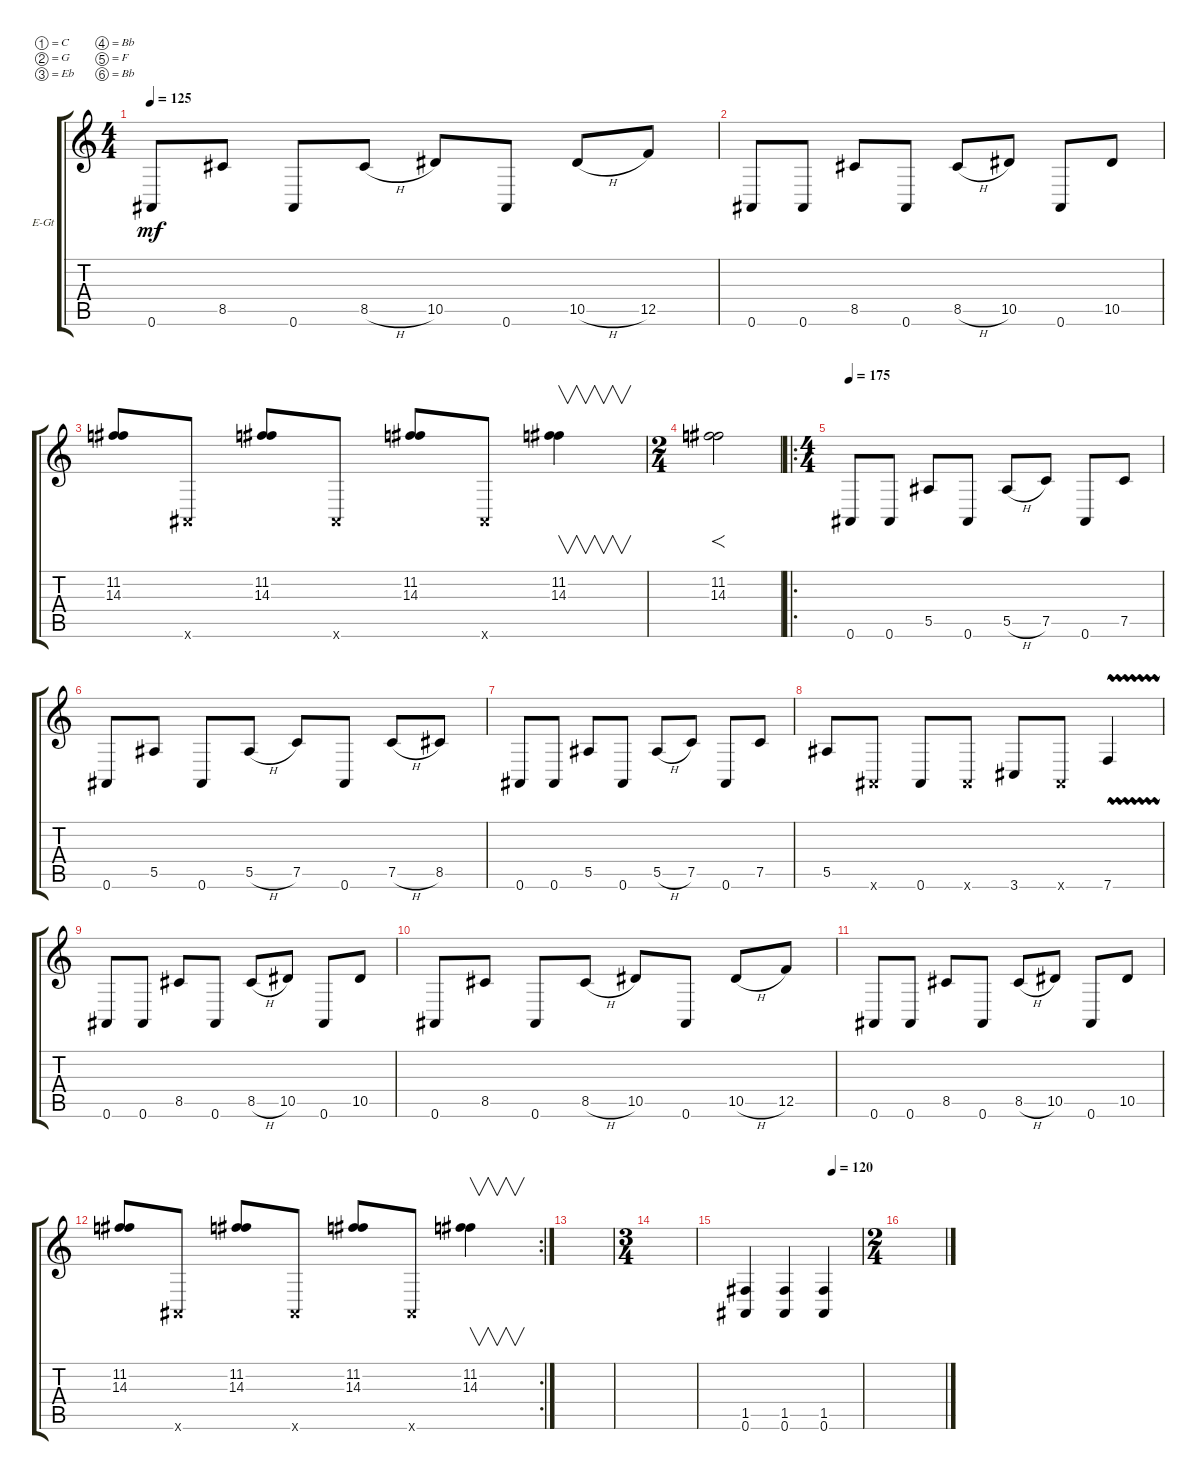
\bracketExtendMode groupsimilarinstruments
\firstSystemTrackNameOrientation horizontal
\otherSystemsTrackNameOrientation horizontal
\track ("Electric Guitar 2" "E-Gt") {solo instrument distortionguitar}
\staff {score tabs}
\tuning (C4 G3 Eb3 Bb2 F2 Bb1)
\ts (4 4)
\tempo 125
\clef g2
\ks c
0.6.8{dy mf} 8.5.8 0.6.8 8.5{h}.8 10.5.8 0.6.8 10.5{h}.8 12.5.8 |
0.6.8 0.6.8 8.5.8 0.6.8 8.5{h}.8 10.5.8 0.6.8 10.5.8 |
(11.2 14.3).8 0.6{x}.8 (11.2 14.3).8 0.6{x}.8 (11.2 14.3).8 0.6{x}.8 (11.2 14.3).4{v} |
\ts (2 4)
(11.2 14.3).2{f} |
\ro
\ts (4 4)
\tempo 175
0.6.8 0.6.8 5.5.8 0.6.8 5.5{h}.8 7.5.8 0.6.8 7.5.8 |
0.6.8 5.5.8 0.6.8 5.5{h}.8 7.5.8 0.6.8 7.5{h}.8 8.5.8 |
0.6.8 0.6.8 5.5.8 0.6.8 5.5{h}.8 7.5.8 0.6.8 7.5.8 |
5.5.8 0.6{x}.8 0.6.8 0.6{x}.8 3.6.8 0.6{x}.8 7.6{vw}.4 |
0.6.8 0.6.8 8.5.8 0.6.8 8.5{h}.8 10.5.8 0.6.8 10.5.8 |
0.6.8 8.5.8 0.6.8 8.5{h}.8 10.5.8 0.6.8 10.5{h}.8 12.5.8 |
0.6.8 0.6.8 8.5.8 0.6.8 8.5{h}.8 10.5.8 0.6.8 10.5.8 |
\rc 2
(11.2 14.3).8 0.6{x}.8 (11.2 14.3).8 0.6{x}.8 (11.2 14.3).8 0.6{x}.8 (11.2 14.3).4{v} |
|
\ts (3 4)
|
\tempo (120 0.75)
(1.5 0.6).4 (1.5 0.6).4 (1.5 0.6).4 |
\ts (2 4)
